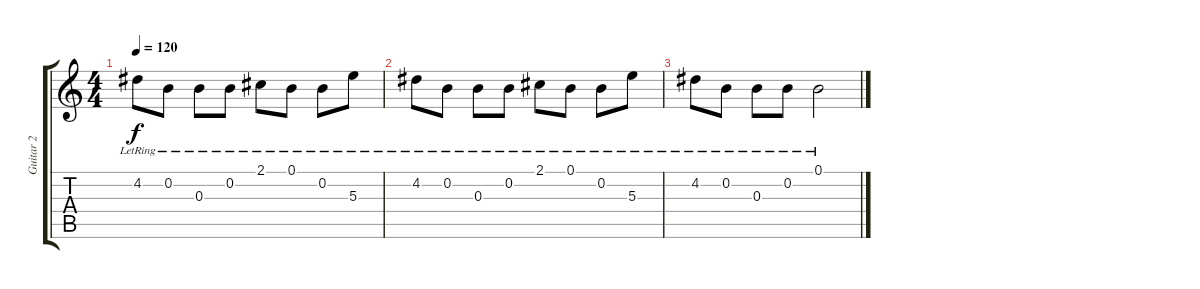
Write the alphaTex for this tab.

\track ("Guitar 2" "Guitar 2") {instrument overdrivenguitar}
\staff {score tabs}
\tuning (B3 B3 B3 B2 E2 E2) {hide}
\ts (4 4)
\tempo 120
\clef g2
\ks c
4.2{lr}.8{dy f} 0.2{lr}.8 0.3{lr}.8 0.2{lr}.8 2.1{lr}.8 0.1{lr}.8 0.2{lr}.8 5.3{lr}.8 |
4.2{lr}.8 0.2{lr}.8 0.3{lr}.8 0.2{lr}.8 2.1{lr}.8 0.1{lr}.8 0.2{lr}.8 5.3{lr}.8 |
4.2{lr}.8 0.2{lr}.8 0.3{lr}.8 0.2{lr}.8 0.1{lr}.2
